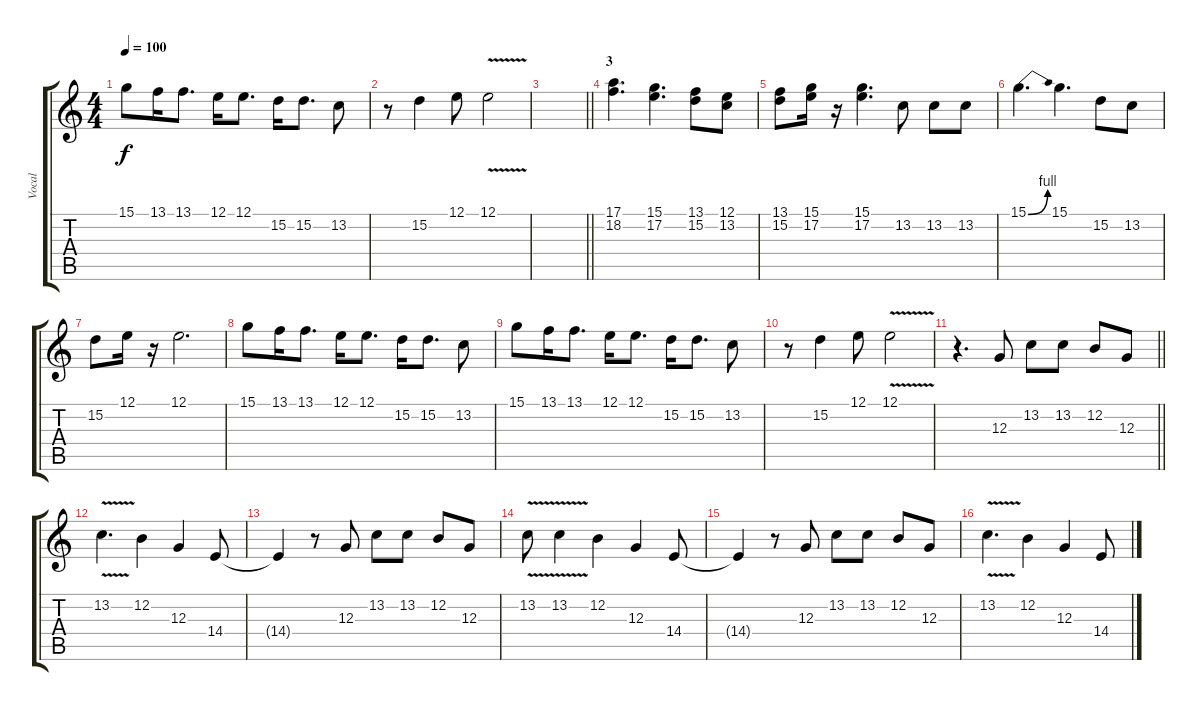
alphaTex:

\track ("Vocal" "Vocal") {instrument violin}
\staff {score tabs}
\tuning (E4 B3 G3 D3 A2 E2) {hide}
\ts (4 4)
\tempo 100
\clef g2
\ks c
15.1.8{dy f} 13.1.16 13.1.8{d} 12.1.16 12.1.8{d} 15.2.16 15.2.8{d} 13.2.8 |
r.8 15.2.4 12.1.8 12.1{v}.2 |
\barLineRight lightlight
|
\section ("" "3")
(17.1 18.2).4{d} (15.1 17.2).4{d} (13.1 15.2).8 (12.1 13.2).8 |
(13.1 15.2).8 (15.1 17.2).16 r.16 (15.1 17.2).4{d} 13.2.8 13.2.8 13.2.8 |
15.1{be (bend 0 0 60 4)}.4{d} 15.1.4{d} 15.2.8 13.2.8 |
15.2.8 12.1.16 r.16 12.1.2{d} |
15.1.8 13.1.16 13.1.8{d} 12.1.16 12.1.8{d} 15.2.16 15.2.8{d} 13.2.8 |
15.1.8 13.1.16 13.1.8{d} 12.1.16 12.1.8{d} 15.2.16 15.2.8{d} 13.2.8 |
r.8 15.2.4 12.1.8 12.1{v}.2 |
\barLineRight lightlight
r.4{d} 12.3.8 13.2.8 13.2.8 12.2.8 12.3.8 |
13.2{v}.4{d} 12.2.4 12.3.4 14.4.8 |
14.4{t}.4 r.8 12.3.8 13.2.8 13.2.8 12.2.8 12.3.8 |
13.2{v}.8 13.2{v}.4 12.2.4 12.3.4 14.4.8 |
14.4{t}.4 r.8 12.3.8 13.2.8 13.2.8 12.2.8 12.3.8 |
13.2{v}.4{d} 12.2.4 12.3.4 14.4.8
